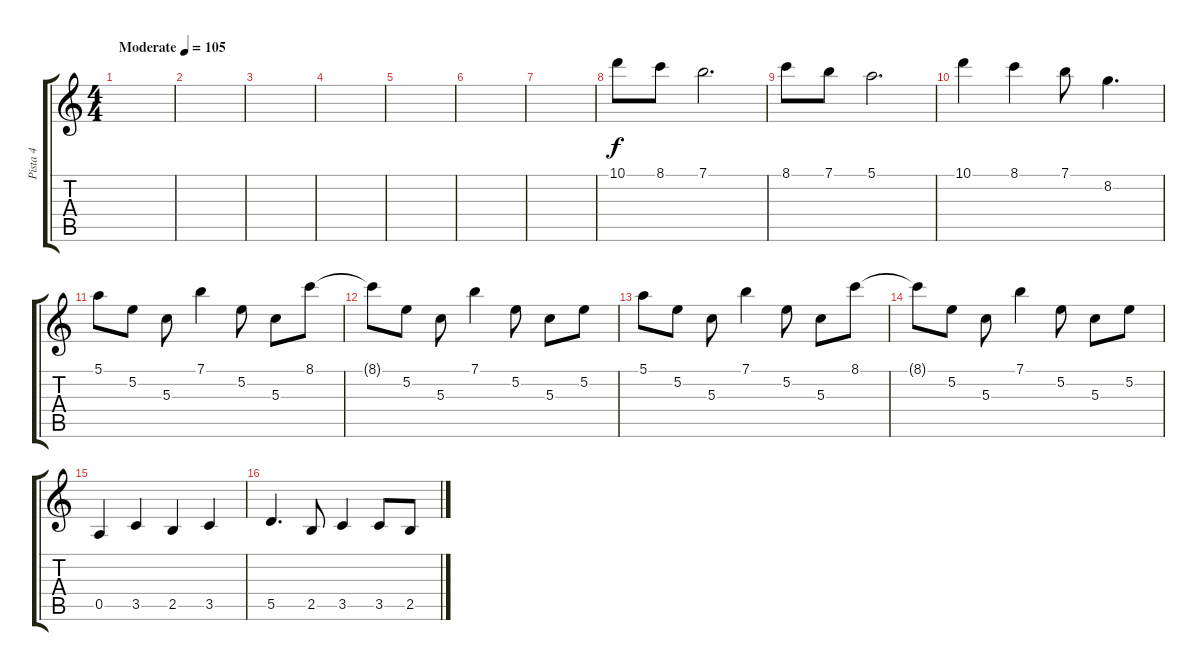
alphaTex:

\track ("Pista 4" "Pista 4") {instrument overdrivenguitar}
\staff {score tabs}
\tuning (E4 B3 G3 D3 A2 E2) {hide}
\ts (4 4)
\tempo (105 "Moderate")
\clef g2
\ks c
|
|
|
|
|
|
|
10.1.8 8.1.8 7.1.2{d} |
8.1.8 7.1.8 5.1.2{d} |
10.1.4 8.1.4 7.1.8 8.2.4{d} |
5.1.8 5.2.8 5.3.8 7.1.4 5.2.8 5.3.8 8.1.8 |
8.1{t}.8 5.2.8 5.3.8 7.1.4 5.2.8 5.3.8 5.2.8 |
5.1.8 5.2.8 5.3.8 7.1.4 5.2.8 5.3.8 8.1.8 |
8.1{t}.8 5.2.8 5.3.8 7.1.4 5.2.8 5.3.8 5.2.8 |
0.5.4 3.5.4 2.5.4 3.5.4 |
5.5.4{d} 2.5.8 3.5.4 3.5.8 2.5.8
